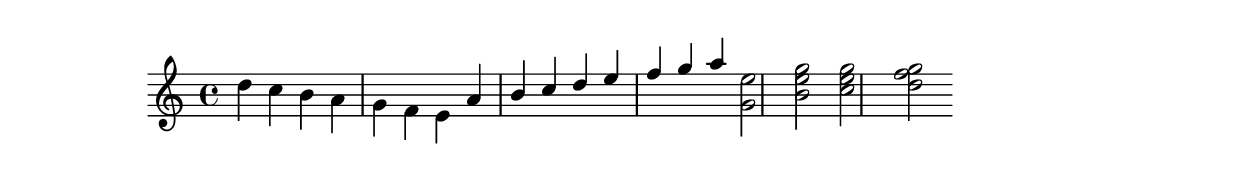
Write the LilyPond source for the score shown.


\version "2.6.0"

\header {
    
    texidoc = "If note head is `over' the center line, the stem is
 shortened.  This happens with forced stem directions, and with some
 chord configurations."

}

\score {
     \relative c'' {
	\stemDown d c b a g f e
	\stemNeutral
	\stemUp a b c d e f g a
	\stemNeutral
	<g, e'>2 <b e g> <c e g> <d f g>
	
    } 
    \layout  {
	raggedright = ##t
    }
}
